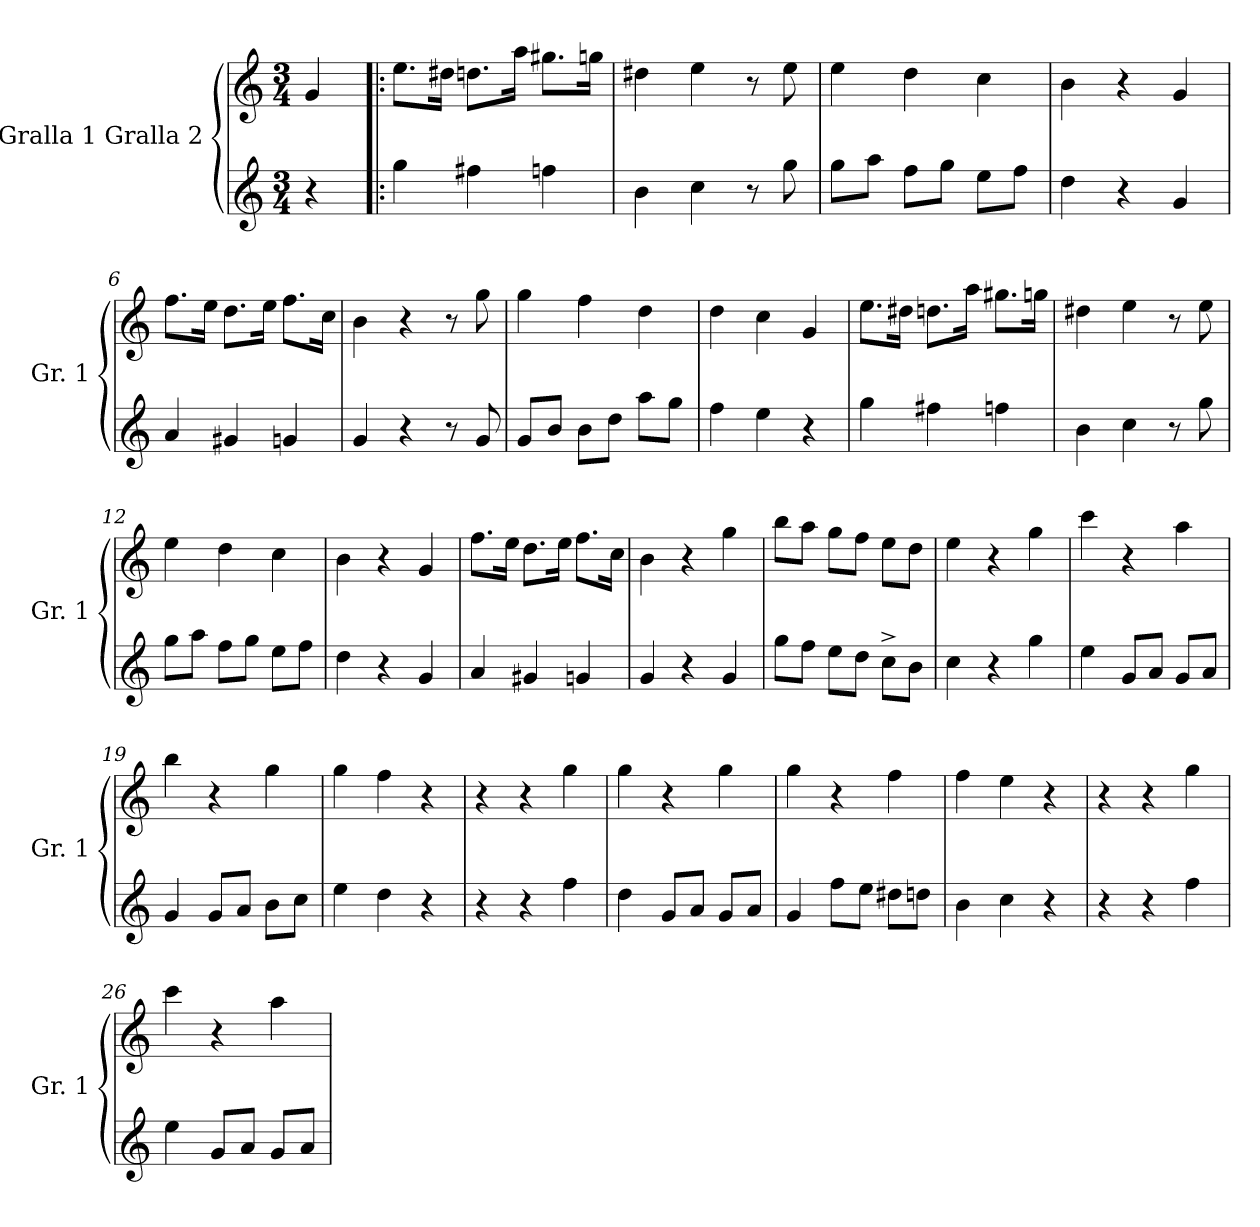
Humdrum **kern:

**kern	**kern
*part1	*part1
*staff2	*staff1
*I"Gralla 1 Gralla 2	*
*I'Gr. 1	*
*clefG2	*clefG2
*k[]	*k[]
*M3/4	*M3/4
*MM80	*MM80
=1	=1
4r	4g/
=2!|:	=2!|:
4gg\	8.ee\L
.	16dd#X\Jk
4ff#X\	8.ddn\L
.	16aa\Jk
4ffn\	8.gg#X\L
.	16ggn\Jk
=3	=3
4b\	4dd#X\
4cc\	4ee\
8r	8r
8gg\	8ee\
=4	=4
8gg\L	4ee\
8aa\J	.
8ff\L	4dd\
8gg\J	.
8ee\L	4cc\
8ff\J	.
=5	=5
4dd\	4b\
4r	4r
4g/	4g/
=6	=6
4a/	8.ff\L
.	16ee\Jk
4g#X/	8.dd\L
.	16ee\Jk
4gn/	8.ff\L
.	16cc\Jk
=7	=7
4g/	4b\
4r	4r
8r	8r
8g/	8gg\
!!LO:LB:g=z
=8	=8
8g/L	4gg\
8b/J	.
8b\L	4ff\
8dd\J	.
8aa\L	4dd\
8gg\J	.
=9	=9
4ff\	4dd\
4ee\	4cc\
4r	4g/
=10	=10
4gg\	8.ee\L
.	16dd#X\Jk
4ff#X\	8.ddn\L
.	16aa\Jk
4ffn\	8.gg#X\L
.	16ggn\Jk
=11	=11
4b\	4dd#X\
4cc\	4ee\
8r	8r
8gg\	8ee\
=12	=12
8gg\L	4ee\
8aa\J	.
8ff\L	4dd\
8gg\J	.
8ee\L	4cc\
8ff\J	.
=13	=13
4dd\	4b\
4r	4r
4g/	4g/
=14	=14
4a/	8.ff\L
.	16ee\Jk
4g#X/	8.dd\L
.	16ee\Jk
4gn/	8.ff\L
.	16cc\Jk
!!LO:LB:g=z
=15	=15
4g/	4b\
4r	4r
4g/	4gg\
=16	=16
8gg\L	8bb\L
8ff\J	8aa\J
8ee\L	8gg\L
8dd\J	8ff\J
8cc^\L	8ee\L
8b\J	8dd\J
=17	=17
4cc\	4ee\
4r	4r
4gg\	4gg\
=18	=18
4ee\	4ccc\
8g/L	4r
8a/J	.
8g/L	4aa\
8a/J	.
=19	=19
4g/	4bb\
8g/L	4r
8a/J	.
8b\L	4gg\
8cc\J	.
=20	=20
4ee\	4gg\
4dd\	4ff\
4r	4r
=21	=21
4r	4r
4r	4r
4ff\	4gg\
=22	=22
4dd\	4gg\
8g/L	4r
8a/J	.
8g/L	4gg\
8a/J	.
!!LO:LB:g=z
=23	=23
4g/	4gg\
8ff\L	4r
8ee\J	.
8dd#X\L	4ff\
8ddn\J	.
=24	=24
4b\	4ff\
4cc\	4ee\
4r	4r
=25	=25
4r	4r
4r	4r
4ff\	4gg\
=26	=26
4ee\	4ccc\
8g/L	4r
8a/J	.
8g/L	4aa\
8a/J	.
=	=
*-	*-
